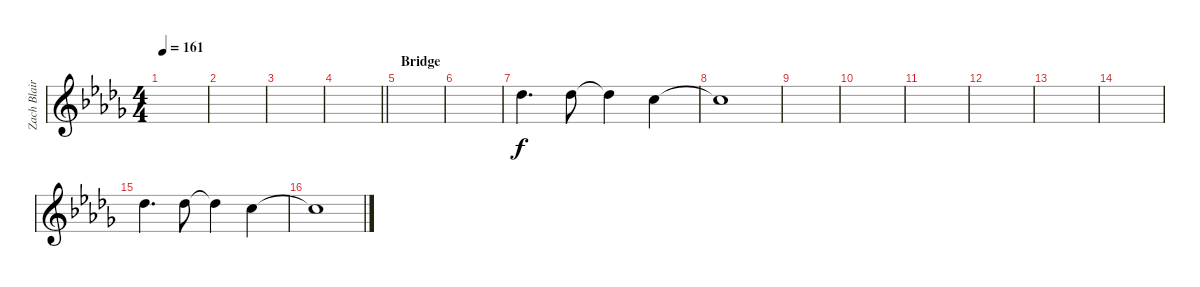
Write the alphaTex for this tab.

\track ("Zach Blair - Vocals" "Zach Blair") {instrument distortionguitar}
\staff {score}
\tuning (E4 B3 G3 D3 A2 E2) {hide}
\ts (4 4)
\tempo 161
\clef g2
\ks db
|
|
|
\barLineRight lightlight
|
\section ("" "Bridge")
|
|
6.3.4{d} 6.3.8 6.3{t}.4 5.3.4 |
5.3{t}.1 |
|
|
|
|
|
|
6.3.4{d} 6.3.8 6.3{t}.4 5.3.4 |
5.3{t}.1
